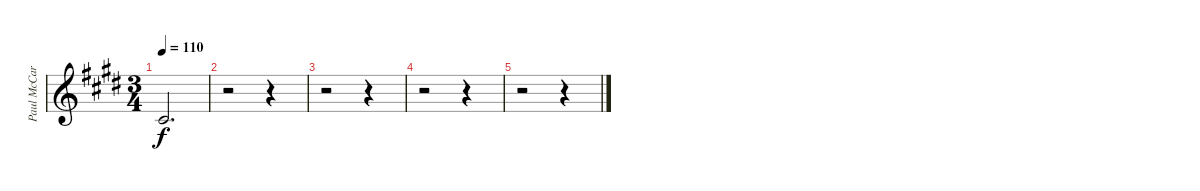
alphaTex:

\track ("Paul McCartney's vocals" "Paul McCar") {instrument tenorsax}
\staff {score}
\tuning (E4 B3 G3 D3 A2 E2) {hide}
\ts (3 4)
\tempo 110
\clef g2
\ks e
2.2.2{d dy f} |
r.2 r.4 |
r.2 r.4 |
r.2 r.4 |
r.2 r.4
